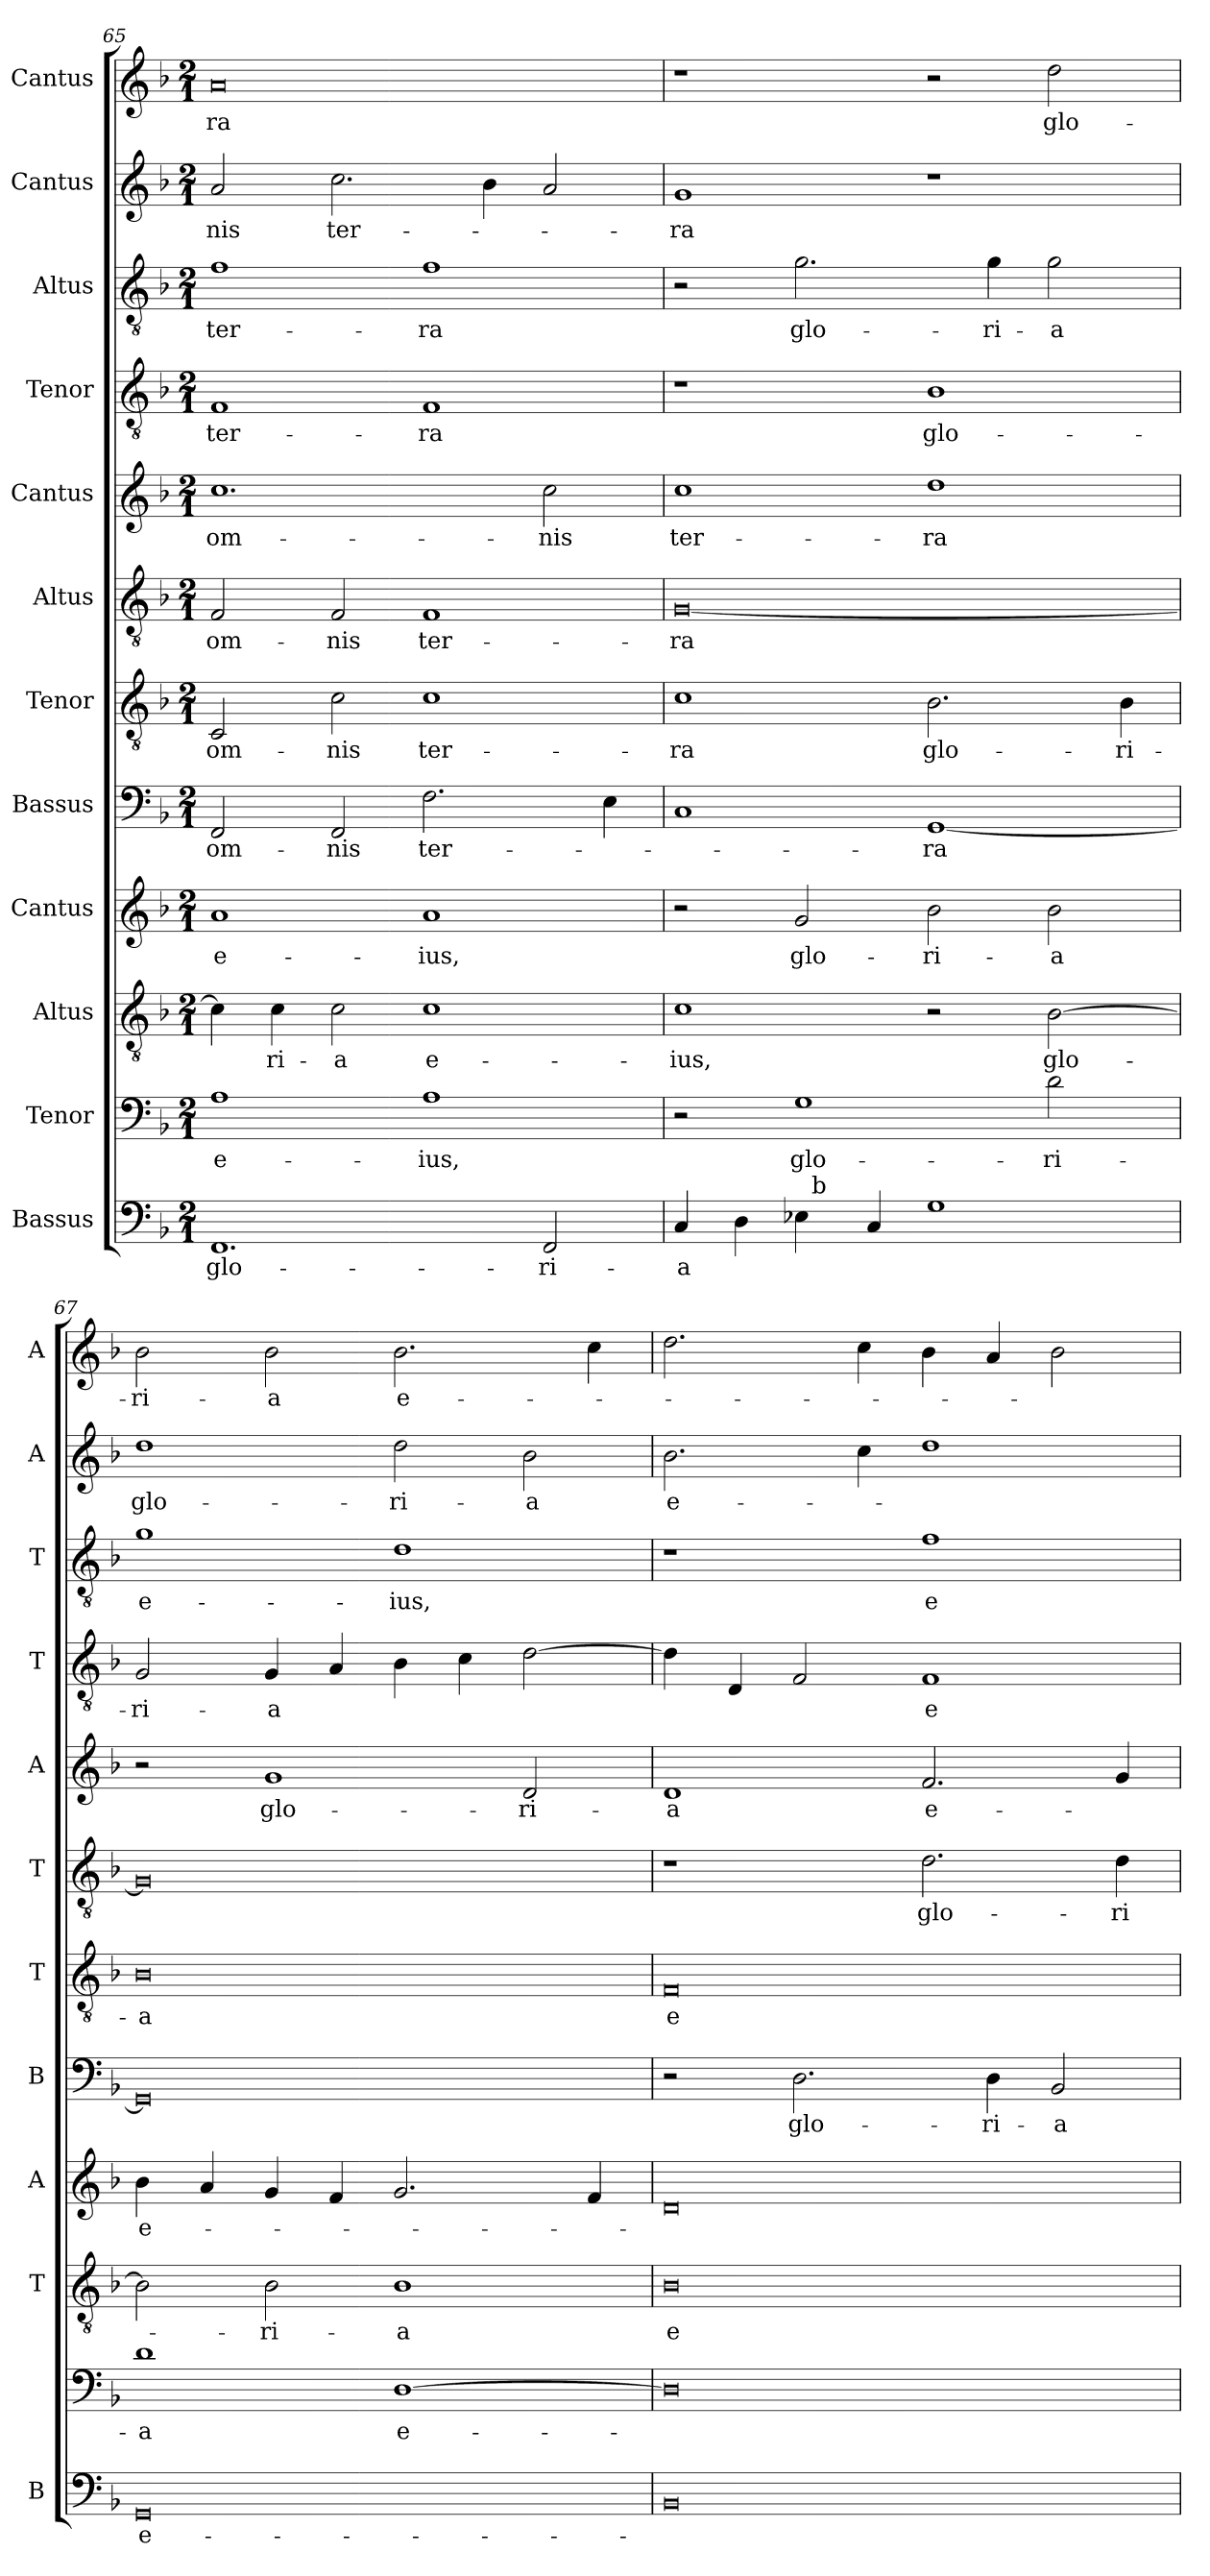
**kern	**text	**kern	**text	**kern	**text	**kern	**text	**kern	**text	**kern	**text	**kern	**text	**kern	**text	**kern	**text	**kern	**text	**kern	**text	**kern	**text
*part12	*part12	*part11	*part11	*part10	*part10	*part9	*part9	*part8	*part8	*part7	*part7	*part6	*part6	*part5	*part5	*part4	*part4	*part3	*part3	*part2	*part2	*part1	*part1
*staff12	*staff12	*staff11	*staff11	*staff10	*staff10	*staff9	*staff9	*staff8	*staff8	*staff7	*staff7	*staff6	*staff6	*staff5	*staff5	*staff4	*staff4	*staff3	*staff3	*staff2	*staff2	*staff1	*staff1
*I"Bassus	*	*I"Tenor	*	*I"Altus	*	*I"Cantus	*	*I"Bassus	*	*I"Tenor	*	*I"Altus	*	*I"Cantus	*	*I"Tenor	*	*I"Altus	*	*I"Cantus	*	*I"Cantus	*
*I'B	*	*	*	*I'T	*	*I'A	*	*I'B	*	*I'T	*	*I'T	*	*I'A	*	*I'T	*	*I'T	*	*I'A	*	*I'A	*
*clefF4	*	*clefF4	*	*clefGv2	*	*clefG2	*	*clefF4	*	*clefGv2	*	*clefGv2	*	*clefG2	*	*clefGv2	*	*clefGv2	*	*clefG2	*	*clefG2	*
*	*	*	*	*ITrd7c12	*	*	*	*	*	*ITrd7c12	*	*ITrd7c12	*	*	*	*ITrd7c12	*	*ITrd7c12	*	*	*	*	*
*k[b-]	*	*k[b-]	*	*k[b-]	*	*k[b-]	*	*k[b-]	*	*k[b-]	*	*k[b-]	*	*k[b-]	*	*k[b-]	*	*k[b-]	*	*k[b-]	*	*k[b-]	*
*F:	*	*F:	*	*F:	*	*F:	*	*F:	*	*F:	*	*F:	*	*F:	*	*F:	*	*F:	*	*F:	*	*F:	*
*M2/1	*	*M2/1	*	*M2/1	*	*M2/1	*	*M2/1	*	*M2/1	*	*M2/1	*	*M2/1	*	*M2/1	*	*M2/1	*	*M2/1	*	*M2/1	*
=65	=65	=65	=65	=65	=65	=65	=65	=65	=65	=65	=65	=65	=65	=65	=65	=65	=65	=65	=65	=65	=65	=65	=65
!	!LO:LY:b	!	!LO:LY:b	!	!	!	!LO:LY:b	!	!LO:LY:b	!	!LO:LY:b	!	!LO:LY:b	!	!LO:LY:b	!	!LO:LY:b	!	!LO:LY:b	!	!LO:LY:b	!	!LO:LY:b
1.FF	glo-	1A	e-	4C\]	.	1a	e-	2FF/	om-	2CC/	om-	2FF/	om-	1.cc	om-	1FF	ter-	1F	ter-	2a/	-nis	0a	-ra
!	!	!	!	!	!LO:LY:b	!	!	!	!	!	!	!	!	!	!	!	!	!	!	!	!	!	!
.	.	.	.	4C\	-ri-	.	.	.	.	.	.	.	.	.	.	.	.	.	.	.	.	.	.
!	!	!	!	!	!LO:LY:b	!	!	!	!LO:LY:b	!	!LO:LY:b	!	!LO:LY:b	!	!	!	!	!	!	!	!LO:LY:b	!	!
.	.	.	.	2C\	-a	.	.	2FF/	-nis	2C\	-nis	2FF/	-nis	.	.	.	.	.	.	2.cc\	ter-	.	.
!	!	!	!LO:LY:b	!	!LO:LY:b	!	!LO:LY:b	!	!LO:LY:b	!	!LO:LY:b	!	!LO:LY:b	!	!	!	!LO:LY:b	!	!LO:LY:b	!	!	!	!
.	.	1A	-ius,	1C	e-	1a	-ius,	2.F\	ter-	1C	ter-	1FF	ter-	.	.	1FF	-ra	1F	-ra	.	.	.	.
.	.	.	.	.	.	.	.	.	.	.	.	.	.	.	.	.	.	.	.	4b-\	.	.	.
!	!LO:LY:b	!	!	!	!	!	!	!	!	!	!	!	!	!	!LO:LY:b	!	!	!	!	!	!	!	!
2FF/	-ri-	.	.	.	.	.	.	.	.	.	.	.	.	2cc\	-nis	.	.	.	.	2a/	.	.	.
.	.	.	.	.	.	.	.	4E\	.	.	.	.	.	.	.	.	.	.	.	.	.	.	.
!!LO:PB:g=z
=66	=66	=66	=66	=66	=66	=66	=66	=66	=66	=66	=66	=66	=66	=66	=66	=66	=66	=66	=66	=66	=66	=66	=66
!	!LO:LY:b	!	!	!	!LO:LY:b	!	!	!	!	!	!LO:LY:b	!	!LO:LY:b	!	!LO:LY:b	!	!	!	!	!	!LO:LY:b	!	!
*^	*	*	*	*	*	*	*	*	*	*	*	*	*	*	*	*	*	*	*	*	*	*	*
4C/	2ryy	-a	2r	.	1C	-ius,	2r	.	1C	.	1C	-ra	[<0GG	-ra	1cc	ter-	1r	.	2r	.	1g	-ra	1r	.
4D\	.	.	.	.	.	.	.	.	.	.	.	.	.	.	.	.	.	.	.	.	.	.	.	.
!	!	!	!	!LO:LY:b	!	!	!	!LO:LY:b	!	!	!	!	!	!	!	!	!	!	!	!LO:LY:b	!	!	!	!
4E-\	32ryy	.	1G	glo-	.	.	2g/	glo-	.	.	.	.	.	.	.	.	.	.	2.G\	glo-	.	.	.	.
!	!LO:TX:a:t=b	!	!	!	!	!	!	!	!	!	!	!	!	!	!	!	!	!	!	!	!	!	!	!
.	1ryy	.	.	.	.	.	.	.	.	.	.	.	.	.	.	.	.	.	.	.	.	.	.	.
4C/	.	.	.	.	.	.	.	.	.	.	.	.	.	.	.	.	.	.	.	.	.	.	.	.
!	!	!	!	!	!	!	!	!LO:LY:b	!	!LO:LY:b	!	!LO:LY:b	!	!	!	!LO:LY:b	!	!LO:LY:b	!	!	!	!	!	!
1G	.	.	.	.	2r	.	2b-\	-ri-	[<1GG	-ra	2.BB-\	glo-	.	.	1dd	-ra	1BB-	glo-	.	.	1r	.	2r	.
!	!	!	!	!	!	!	!	!	!	!	!	!	!	!	!	!	!	!	!	!LO:LY:b	!	!	!	!
.	.	.	.	.	.	.	.	.	.	.	.	.	.	.	.	.	.	.	4G\	-ri-	.	.	.	.
!	!	!	!	!LO:LY:b	!	!LO:LY:b	!	!LO:LY:b	!	!	!	!	!	!	!	!	!	!	!	!LO:LY:b	!	!	!	!LO:LY:b
.	.	.	2d\	-ri-	[>2BB-\	glo-	2b-\	-a	.	.	.	.	.	.	.	.	.	.	2G\	-a	.	.	2dd\	glo-
.	4...ryy	.	.	.	.	.	.	.	.	.	.	.	.	.	.	.	.	.	.	.	.	.	.	.
!	!	!	!	!	!	!	!	!	!	!	!	!LO:LY:b	!	!	!	!	!	!	!	!	!	!	!	!
.	.	.	.	.	.	.	.	.	.	.	4BB-\	-ri-	.	.	.	.	.	.	.	.	.	.	.	.
=67	=67	=67	=67	=67	=67	=67	=67	=67	=67	=67	=67	=67	=67	=67	=67	=67	=67	=67	=67	=67	=67	=67	=67	=67
!	!	!LO:LY:b	!	!LO:LY:b	!	!	!	!LO:LY:b	!	!	!	!LO:LY:b	!	!	!	!	!	!LO:LY:b	!	!LO:LY:b	!	!LO:LY:b	!	!LO:LY:b
*v	*v	*	*	*	*	*	*	*	*	*	*	*	*	*	*	*	*	*	*	*	*	*	*	*
0GG	e-	1d	-a	2BB-\]	.	4b-\	e-	0GG]	.	0BB-	-a	0GG]	.	2r	.	2GG/	-ri-	1G	e-	1dd	glo-	2b-\	-ri-
.	.	.	.	.	.	4a/	.	.	.	.	.	.	.	.	.	.	.	.	.	.	.	.	.
!	!	!	!	!	!LO:LY:b	!	!	!	!	!	!	!	!	!	!LO:LY:b	!	!LO:LY:b	!	!	!	!	!	!LO:LY:b
.	.	.	.	2BB-\	-ri-	4g/	.	.	.	.	.	.	.	1g	glo-	4GG/	-a	.	.	.	.	2b-\	-a
.	.	.	.	.	.	4f/	.	.	.	.	.	.	.	.	.	4AA/	.	.	.	.	.	.	.
!	!	!	!LO:LY:b	!	!LO:LY:b	!	!	!	!	!	!	!	!	!	!	!	!	!	!LO:LY:b	!	!LO:LY:b	!	!LO:LY:b
.	.	[>1D	e-	1BB-	-a	2.g/	.	.	.	.	.	.	.	.	.	4BB-\	.	1D	-ius,	2dd\	-ri-	2.b-\	e-
.	.	.	.	.	.	.	.	.	.	.	.	.	.	.	.	4C\	.	.	.	.	.	.	.
!	!	!	!	!	!	!	!	!	!	!	!	!	!	!	!LO:LY:b	!	!	!	!	!	!LO:LY:b	!	!
.	.	.	.	.	.	.	.	.	.	.	.	.	.	2d/	-ri-	[>2D\	.	.	.	2b-\	-a	.	.
.	.	.	.	.	.	4f/	.	.	.	.	.	.	.	.	.	.	.	.	.	.	.	4cc\	.
=68	=68	=68	=68	=68	=68	=68	=68	=68	=68	=68	=68	=68	=68	=68	=68	=68	=68	=68	=68	=68	=68	=68	=68
!	!	!	!	!	!LO:LY:b	!	!	!	!	!	!LO:LY:b	!	!	!	!LO:LY:b	!	!	!	!	!	!LO:LY:b	!	!
0BB-	.	0D]	.	0BB-	e-	0d	.	2r	.	0FF	e-	1r	.	1d	-a	4D\]	.	1r	.	2.b-\	e-	2.dd\	.
.	.	.	.	.	.	.	.	.	.	.	.	.	.	.	.	4DD/	.	.	.	.	.	.	.
!	!	!	!	!	!	!	!	!	!LO:LY:b	!	!	!	!	!	!	!	!	!	!	!	!	!	!
.	.	.	.	.	.	.	.	2.D\	glo-	.	.	.	.	.	.	2FF/	.	.	.	.	.	.	.
.	.	.	.	.	.	.	.	.	.	.	.	.	.	.	.	.	.	.	.	4cc\	.	4cc\	.
!	!	!	!	!	!	!	!	!	!	!	!	!	!LO:LY:b	!	!LO:LY:b	!	!LO:LY:b	!	!LO:LY:b	!	!	!	!
.	.	.	.	.	.	.	.	.	.	.	.	2.D\	glo-	2.f/	e-	1FF	e-	1F	e-	1dd	.	4b-\	.
!	!	!	!	!	!	!	!	!	!LO:LY:b	!	!	!	!	!	!	!	!	!	!	!	!	!	!
.	.	.	.	.	.	.	.	4D\	-ri-	.	.	.	.	.	.	.	.	.	.	.	.	4a/	.
!	!	!	!	!	!	!	!	!	!LO:LY:b	!	!	!	!	!	!	!	!	!	!	!	!	!	!
.	.	.	.	.	.	.	.	2BB-/	-a	.	.	.	.	.	.	.	.	.	.	.	.	2b-\	.
!	!	!	!	!	!	!	!	!	!	!	!	!	!LO:LY:b	!	!	!	!	!	!	!	!	!	!
.	.	.	.	.	.	.	.	.	.	.	.	4D\	-ri-	4g/	.	.	.	.	.	.	.	.	.
=	=	=	=	=	=	=	=	=	=	=	=	=	=	=	=	=	=	=	=	=	=	=	=
*-	*-	*-	*-	*-	*-	*-	*-	*-	*-	*-	*-	*-	*-	*-	*-	*-	*-	*-	*-	*-	*-	*-	*-
